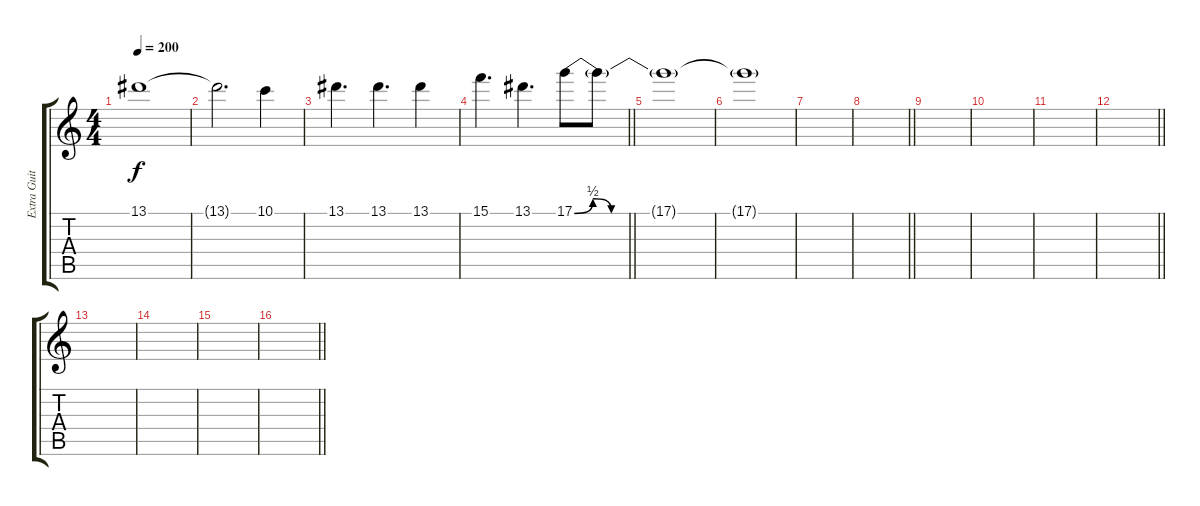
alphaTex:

\track ("Extra Guitar 2" "Extra Guit") {instrument overdrivenguitar}
\staff {score tabs}
\tuning (D4 A3 F3 C3 G2 C2) {hide}
\ts (4 4)
\tempo 200
\clef g2
\ks c
13.1.1{dy f} |
13.1{t}.2{d} 10.1.4 |
13.1.4{d} 13.1.4{d} 13.1.4 |
\barLineRight lightlight
15.1.4{d} 13.1.4{d} 17.1{be (custom 0 0 5 2 10 0 60 0)}.8 17.1{t}.8 |
17.1{t}.1{volume 0} |
17.1{t}.1 |
|
\barLineRight lightlight
|
|
|
|
\barLineRight lightlight
|
|
|
|
\barLineRight lightlight
